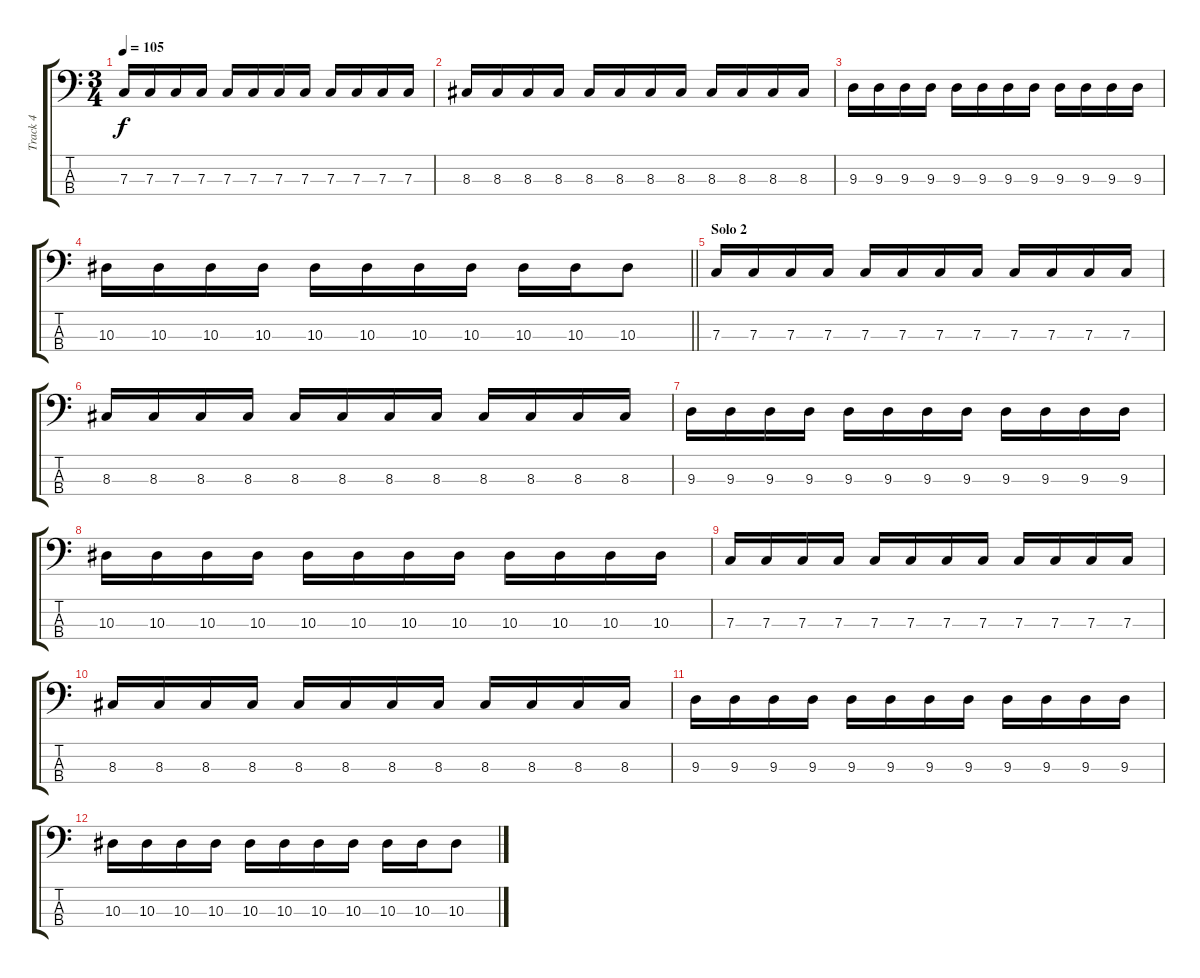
\track ("Track 4" "Track 4") {instrument electricbassfinger}
\staff {score tabs}
\tuning (Eb2 Bb1 F1 C1) {hide}
\ts (3 4)
\tempo 105
\clef f4
\ks c
7.3.16{dy f} 7.3.16 7.3.16 7.3.16 7.3.16 7.3.16 7.3.16 7.3.16 7.3.16 7.3.16 7.3.16 7.3.16 |
8.3.16 8.3.16 8.3.16 8.3.16 8.3.16 8.3.16 8.3.16 8.3.16 8.3.16 8.3.16 8.3.16 8.3.16 |
9.3.16 9.3.16 9.3.16 9.3.16 9.3.16 9.3.16 9.3.16 9.3.16 9.3.16 9.3.16 9.3.16 9.3.16 |
\barLineRight lightlight
10.3.16 10.3.16 10.3.16 10.3.16 10.3.16 10.3.16 10.3.16 10.3.16 10.3.16 10.3.16 10.3.8 |
\section ("" "Solo 2")
7.3.16 7.3.16 7.3.16 7.3.16 7.3.16 7.3.16 7.3.16 7.3.16 7.3.16 7.3.16 7.3.16 7.3.16 |
8.3.16 8.3.16 8.3.16 8.3.16 8.3.16 8.3.16 8.3.16 8.3.16 8.3.16 8.3.16 8.3.16 8.3.16 |
9.3.16 9.3.16 9.3.16 9.3.16 9.3.16 9.3.16 9.3.16 9.3.16 9.3.16 9.3.16 9.3.16 9.3.16 |
10.3.16 10.3.16 10.3.16 10.3.16 10.3.16 10.3.16 10.3.16 10.3.16 10.3.16 10.3.16 10.3.16 10.3.16 |
7.3.16 7.3.16 7.3.16 7.3.16 7.3.16 7.3.16 7.3.16 7.3.16 7.3.16 7.3.16 7.3.16 7.3.16 |
8.3.16 8.3.16 8.3.16 8.3.16 8.3.16 8.3.16 8.3.16 8.3.16 8.3.16 8.3.16 8.3.16 8.3.16 |
9.3.16 9.3.16 9.3.16 9.3.16 9.3.16 9.3.16 9.3.16 9.3.16 9.3.16 9.3.16 9.3.16 9.3.16 |
10.3.16 10.3.16 10.3.16 10.3.16 10.3.16 10.3.16 10.3.16 10.3.16 10.3.16 10.3.16 10.3.8
